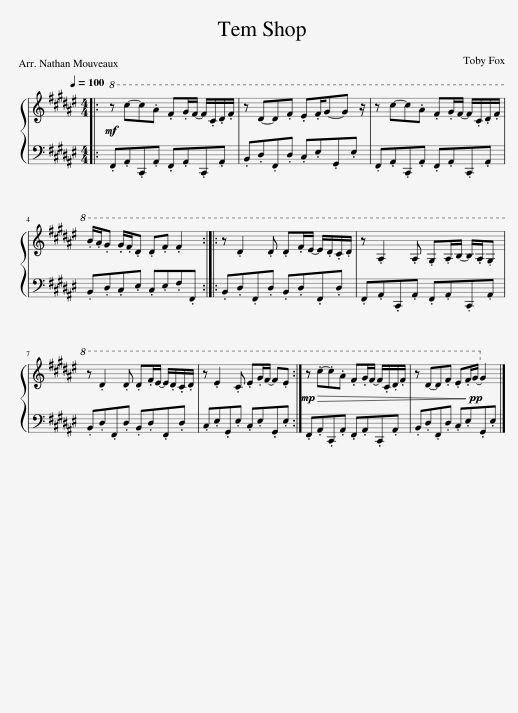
X:1
%%score { 1 | 2 }
L:1/8
Q:1/4=100
M:4/4
I:linebreak $
K:F#
V:1 treble
V:2 bass
V:1
|:!mf!!8va(! z c'-c'.a .f.g/f/- f/.c/.d/.f/ | z d-d.f .e.f/g-g z/ | z c'-c'.a .f.g/f/- f/.c/.d/.f/ |$ .b/.a/.g .g/.f/.d .d.f .f2 :: z .d2 .d .d.f/e/- e/.d/.c/.d/ | %5
 z .A2 .A .G.A/B/- B/.A/.G |$ z .d2 .d .d.f/e/- e/.d/.c/.d/ | z .e2 .c .e.g/f/- f.e :|!mp! z!>(! .c'-.c'.a .f.g/f/- f/.c/.d/.f/ | z d-d.f .e.f/!>)!!pp!g/-!8va)! G2 |] %10
V:2
|: .F,,.A,,.C,,.A,, .F,,.A,,.C,,.A,, | .B,,.D,.F,,.D, .C,.E,.G,,.E, | .F,,.A,,.C,,.A,, .F,,.A,,.C,,.A,, |$ .B,,.D,.C,.E, .C,.E,.F,.F,, :: .B,,.D,.F,,.D, .B,,.D,.F,,.D, | %5
 .F,,.A,,.C,,.A,, .F,,.A,,.C,,.A,, |$ .B,,.D,.F,,.D, .B,,.D,.F,,.D, | .C,.E,.G,,.E, .C,.E,.G,,.E, :| .F,,.A,,.C,,.A,, .F,,.A,,.C,,.A,, | .B,,.D,.F,,.D, .C,.E,.G,,.E, |] %10
